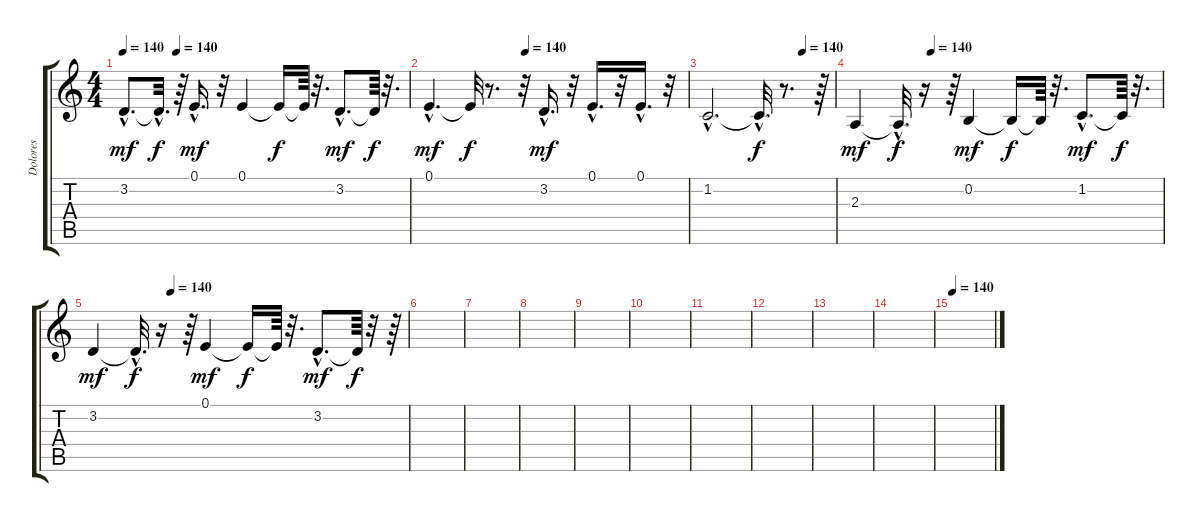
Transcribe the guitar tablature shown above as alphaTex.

\track ("Dolores" "Dolores") {instrument panflute}
\staff {score tabs}
\tuning (E4 B3 G3 D3 A2 E2) {hide}
\ts (4 4)
\tempo 140
\tempo (140 0.1875)
\clef g2
\ks c
3.2{hac}.8{d dy mf} 3.2{hac t}.32{d dy f} r.64 0.1{hac}.16{d dy mf} r.32 0.1.4 0.1{t}.16{dy f} 0.1{t}.64 r.32{d} 3.2{hac}.8{d dy mf} 3.2{t}.64{dy f} r.32{d} |
\tempo (140 0.375)
0.1{hac}.4{d dy mf} 0.1{t}.32{dy f} r.8{d} r.32 3.2{hac}.16{d dy mf} r.32 0.1{hac}.16{d} r.32 0.1{hac}.16{d} r.32 |
\tempo (140 0.75)
1.2{hac}.2{d} 1.2{hac t}.32{d dy f} r.8{d} r.64 |
\tempo (140 0.25)
2.3.4{dy mf} 2.3{hac t}.32{d dy f} r.16 r.64 0.2.4{dy mf} 0.2{t}.16{dy f} 0.2{t}.64 r.32{d} 1.2{hac}.8{d dy mf} 1.2{t}.64{dy f} r.32{d} |
\tempo (140 0.25)
3.2.4{dy mf} 3.2{hac t}.32{d dy f} r.16 r.64 0.1.4{dy mf} 0.1{t}.16{dy f} 0.1{t}.64 r.32{d} 3.2{hac}.8{d dy mf} 3.2{t}.64{dy f} r.32 r.64 |
|
|
|
|
|
|
|
|
|
\tempo 140
